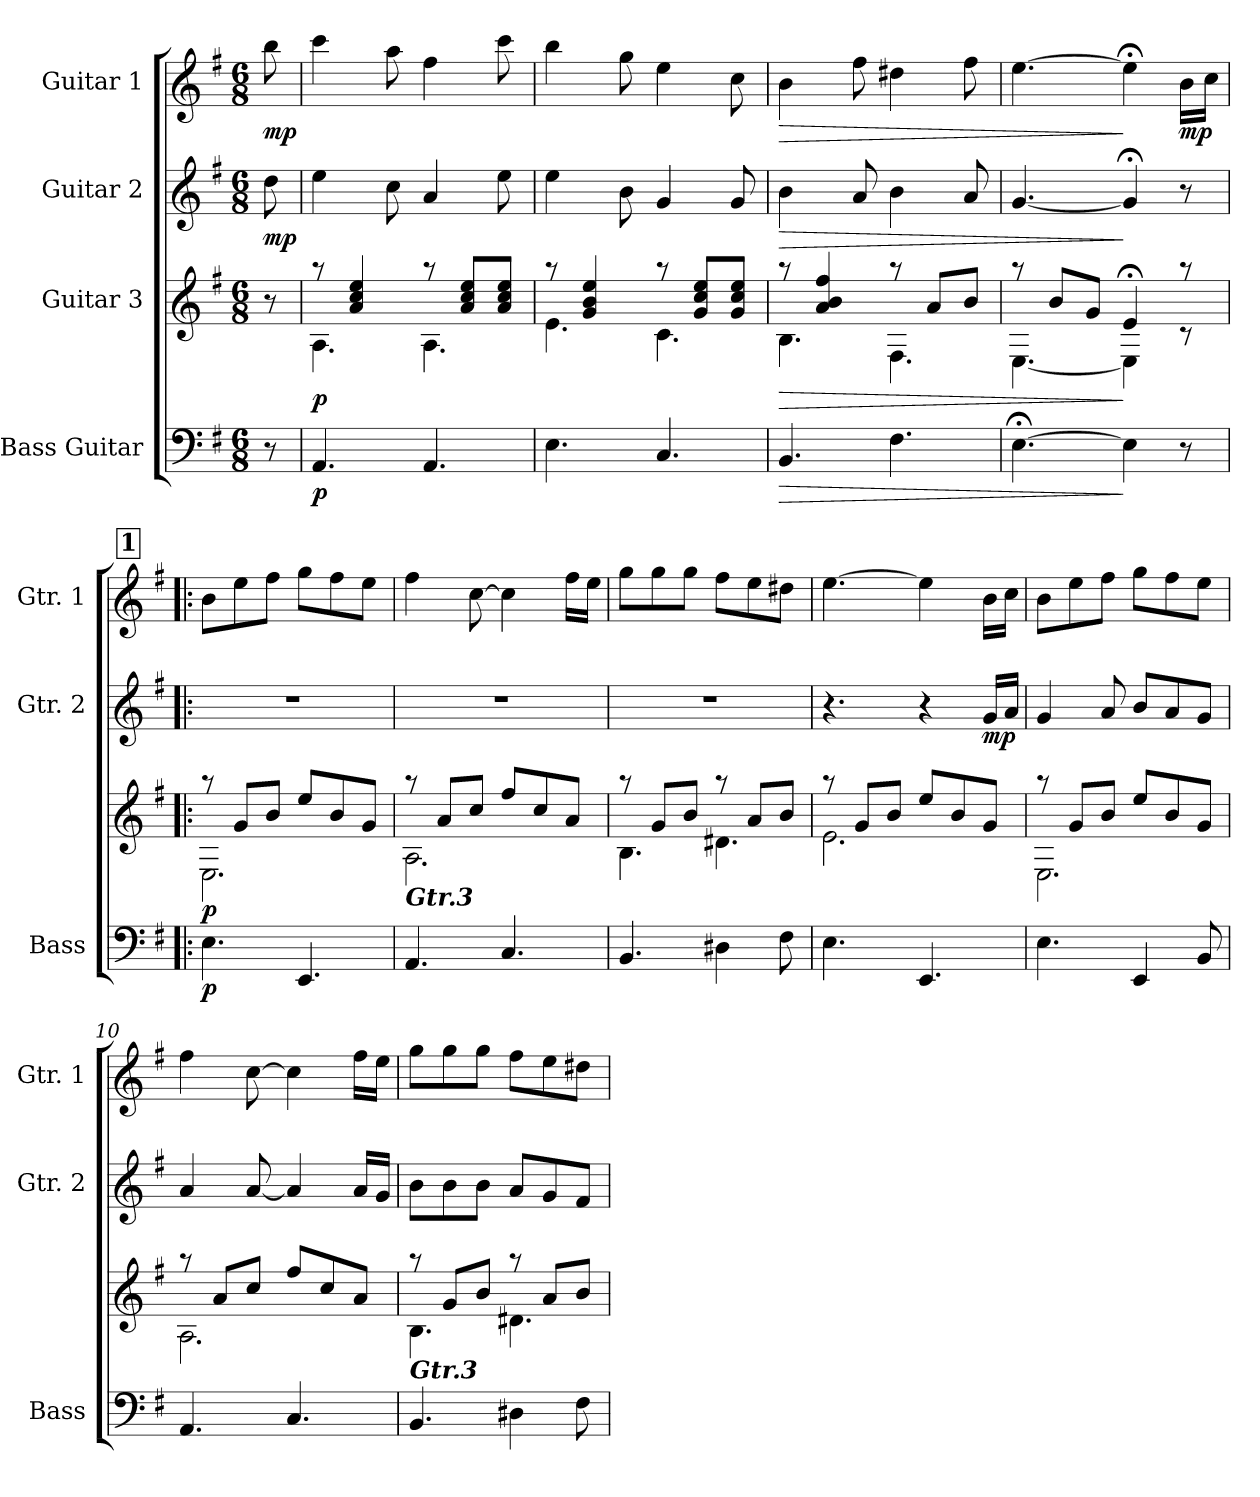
**kern	**dynam	**kern	**dynam	**kern	**dynam	**kern	**dynam
*part4	*part4	*part3	*part3	*part2	*part2	*part1	*part1
*staff4	*staff4	*staff3	*staff3	*staff2	*staff2	*staff1	*staff1
*I"Bass Guitar	*	*I"Guitar 3	*	*I"Guitar 2	*	*I"Guitar 1	*
*I'Bass	*	*	*	*I'Gtr. 2	*	*I'Gtr. 1	*
*clefF4	*	*clefG2	*	*clefG2	*	*clefG2	*
*ITrd7c12	*	*ITrd7c12	*	*ITrd7c12	*	*ITrd7c12	*
*k[f#]	*	*k[f#]	*	*k[f#]	*	*k[f#]	*
*e:	*	*e:	*	*e:	*	*e:	*
*M6/8	*	*M6/8	*	*M6/8	*	*M6/8	*
=	=	=	=	=	=	=	=
!	!	!	!	!	!LO:DY:b	!	!LO:DY:b
8r	.	8r	.	8d\	mp	8b\	mp
=1	=1	=1	=1	=1	=1	=1	=1
*	*	*^	*	*	*	*	*
!	!LO:DY:b	!	!	!LO:DY:b	!	!	!	!
4.AAA/	p	8raa	4.AA\	p	4e\	.	4cc\	.
.	.	4A/ 4c/ 4e/	.	.	.	.	.	.
.	.	.	.	.	8c\	.	8a\	.
4.AAA/	.	8raa	4.AA\	.	4A/	.	4f#\	.
.	.	8A/ 8c/ 8e/L	.	.	.	.	.	.
.	.	8A/ 8c/ 8e/J	.	.	8e\	.	8cc\	.
=2	=2	=2	=2	=2	=2	=2	=2	=2
4.EE\	.	8raa	4.E\	.	4e\	.	4b\	.
.	.	4G/ 4B/ 4e/	.	.	.	.	.	.
.	.	.	.	.	8B\	.	8g\	.
4.CC/	.	8raa	4.C\	.	4G/	.	4e\	.
.	.	8G/ 8c/ 8e/L	.	.	.	.	.	.
.	.	8G/ 8c/ 8e/J	.	.	8G/	.	8c\	.
=3	=3	=3	=3	=3	=3	=3	=3	=3
!	!LO:HP:b	!	!	!LO:HP:b	!	!LO:HP:b	!	!LO:HP:b
4.BBB/	>	8raa	4.BB\	>	4B\	>	4B\	>
.	.	4A/ 4B/ 4f#/	.	.	.	.	.	.
.	.	.	.	.	8A/	.	8f#\	.
4.FF#\	.	8raa	4.FF#\	.	4B\	.	4d#X\	.
.	.	8A/L	.	.	.	.	.	.
.	.	8B/J	.	.	8A/	.	8f#\	.
=4	=4	=4	=4	=4	=4	=4	=4	=4
[4.EE;<\	.	8raa	[<4.EE\	.	[4.G/	.	[4.e\	.
.	.	8B/L	.	.	.	.	.	.
.	.	8G/J	.	.	.	.	.	.
4EE\]	]	4E;</	4EE\]	]	4G;</]	]	4e;<\]	]
!	!	!	!	!	!	!	!	!LO:DY:b
8r	.	8raa	8rc	.	8r	.	16B\LL	mp
.	.	.	.	.	.	.	16c\JJ	.
!!LO:REH:place=s1:a:B:fs=11.2:t=1
=5!|:	=5!|:	=5!|:	=5!|:	=5!|:	=5!|:	=5!|:	=5!|:	=5!|:
!	!LO:DY:b	!	!	!LO:DY:b	!	!	!	!
4.EE\	p	8raa	2.EE\	p	2.r	.	8B\L	.
.	.	8G/L	.	.	.	.	8e\	.
.	.	8B/J	.	.	.	.	8f#\J	.
4.EEE/	.	8e/L	.	.	.	.	8g\L	.
.	.	8B/	.	.	.	.	8f#\	.
.	.	8G/J	.	.	.	.	8e\J	.
!!LO:LB:g=z
=6	=6	=6	=6	=6	=6	=6	=6	=6
!	!	!LO:TX:b:Bi:t=Gtr.3	!	!	!	!	!	!
4.AAA/	.	8raa	2.AA\	.	2.r	.	4f#\	.
.	.	8A/L	.	.	.	.	.	.
.	.	8c/J	.	.	.	.	[8c\	.
4.CC/	.	8f#/L	.	.	.	.	4c\]	.
.	.	8c/	.	.	.	.	.	.
.	.	8A/J	.	.	.	.	16f#\LL	.
.	.	.	.	.	.	.	16e\JJ	.
=7	=7	=7	=7	=7	=7	=7	=7	=7
4.BBB/	.	8raa	4.BB\	.	2.r	.	8g\L	.
.	.	8G/L	.	.	.	.	8g\	.
.	.	8B/J	.	.	.	.	8g\J	.
4DD#X\	.	8raa	4.D#X\	.	.	.	8f#\L	.
.	.	8A/L	.	.	.	.	8e\	.
8FF#\	.	8B/J	.	.	.	.	8d#X\J	.
=8	=8	=8	=8	=8	=8	=8	=8	=8
4.EE\	.	8raa	2.E\	.	4.r	.	[4.e\	.
.	.	8G/L	.	.	.	.	.	.
.	.	8B/J	.	.	.	.	.	.
4.EEE/	.	8e/L	.	.	4r	.	4e\]	.
.	.	8B/	.	.	.	.	.	.
!	!	!	!	!	!	!LO:DY:b	!	!
.	.	8G/J	.	.	16G/LL	mp	16B\LL	.
.	.	.	.	.	16A/JJ	.	16c\JJ	.
=9	=9	=9	=9	=9	=9	=9	=9	=9
4.EE\	.	8raa	2.EE\	.	4G/	.	8B\L	.
.	.	8G/L	.	.	.	.	8e\	.
.	.	8B/J	.	.	8A/	.	8f#\J	.
4EEE/	.	8e/L	.	.	8B/L	.	8g\L	.
.	.	8B/	.	.	8A/	.	8f#\	.
8BBB/	.	8G/J	.	.	8G/J	.	8e\J	.
=10	=10	=10	=10	=10	=10	=10	=10	=10
4.AAA/	.	8raa	2.AA\	.	4A/	.	4f#\	.
.	.	8A/L	.	.	.	.	.	.
.	.	8c/J	.	.	[8A/	.	[8c\	.
4.CC/	.	8f#/L	.	.	4A/]	.	4c\]	.
.	.	8c/	.	.	.	.	.	.
.	.	8A/J	.	.	16A/LL	.	16f#\LL	.
.	.	.	.	.	16G/JJ	.	16e\JJ	.
!!LO:PB:g=z
=11	=11	=11	=11	=11	=11	=11	=11	=11
!	!	!LO:TX:b:Bi:t=Gtr.3	!	!	!	!	!	!
4.BBB/	.	8raa	4.BB\	.	8B\L	.	8g\L	.
.	.	8G/L	.	.	8B\	.	8g\	.
.	.	8B/J	.	.	8B\J	.	8g\J	.
4DD#X\	.	8raa	4.D#X\	.	8A/L	.	8f#\L	.
.	.	8A/L	.	.	8G/	.	8e\	.
8FF#\	.	8B/J	.	.	8F#/J	.	8d#X\J	.
*	*	*v	*v	*	*	*	*	*
=	=	=	=	=	=	=	=
*-	*-	*-	*-	*-	*-	*-	*-
